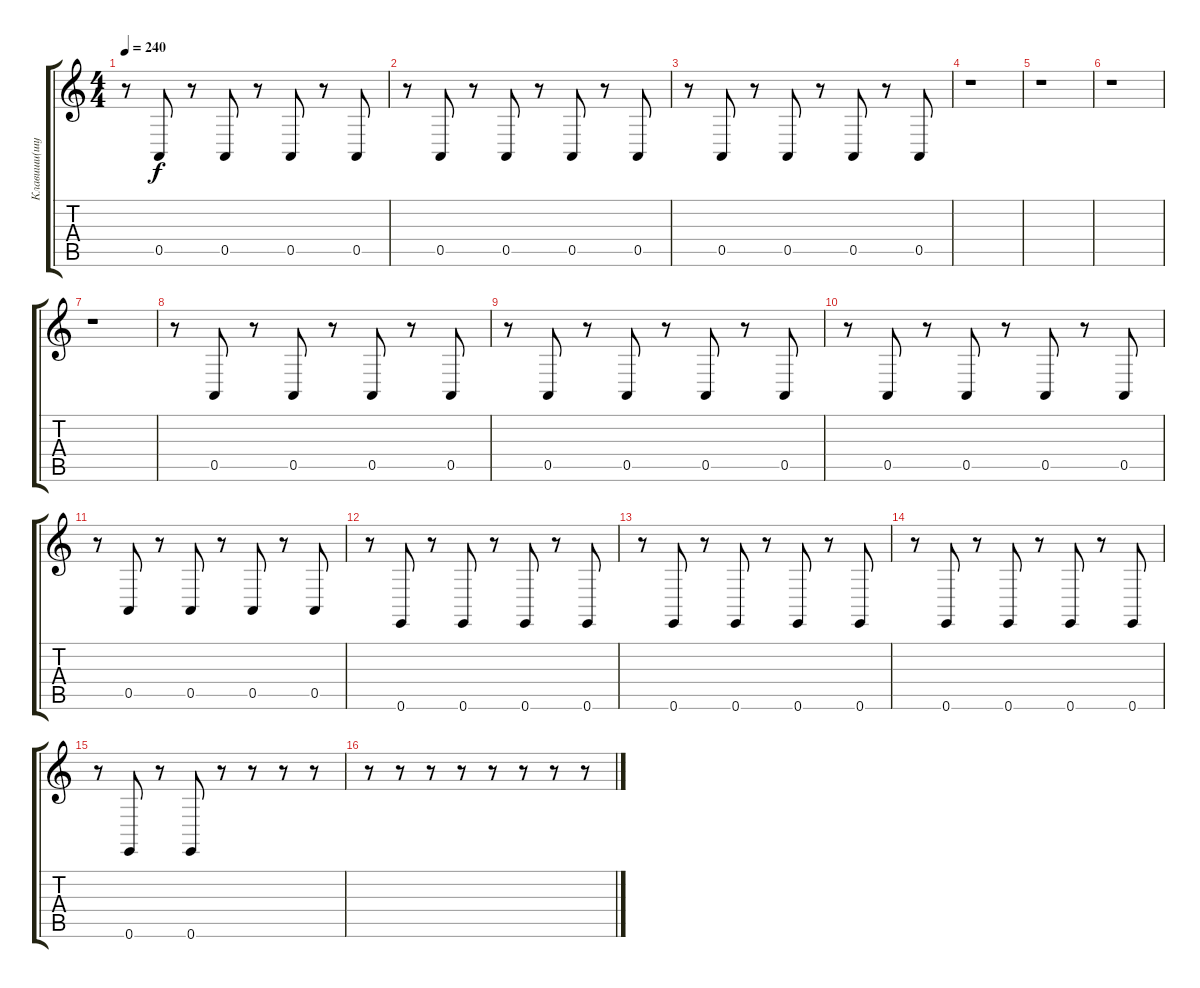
\track ("Клавиши(шум)" "Клавиши(шу") {instrument clavinet}
\staff {score tabs}
\tuning (E4 B3 G3 D3 A2 E2) {hide}
\ts (4 4)
\tempo 240
\clef g2
\ks c
r.8{dy f} 0.5.8 r.8 0.5.8 r.8 0.5.8 r.8 0.5.8 |
r.8 0.5.8 r.8 0.5.8 r.8 0.5.8 r.8 0.5.8 |
r.8 0.5.8 r.8 0.5.8 r.8 0.5.8 r.8 0.5.8 |
r.1 |
r.1 |
r.1 |
r.1 |
r.8 0.5.8 r.8 0.5.8 r.8 0.5.8 r.8 0.5.8 |
r.8 0.5.8 r.8 0.5.8 r.8 0.5.8 r.8 0.5.8 |
r.8 0.5.8 r.8 0.5.8 r.8 0.5.8 r.8 0.5.8 |
r.8 0.5.8 r.8 0.5.8 r.8 0.5.8 r.8 0.5.8 |
r.8 0.6.8 r.8 0.6.8 r.8 0.6.8 r.8 0.6.8 |
r.8 0.6.8 r.8 0.6.8 r.8 0.6.8 r.8 0.6.8 |
r.8 0.6.8 r.8 0.6.8 r.8 0.6.8 r.8 0.6.8 |
r.8 0.6.8 r.8 0.6.8 r.8 r.8 r.8 r.8 |
r.8 r.8 r.8 r.8 r.8 r.8 r.8 r.8
